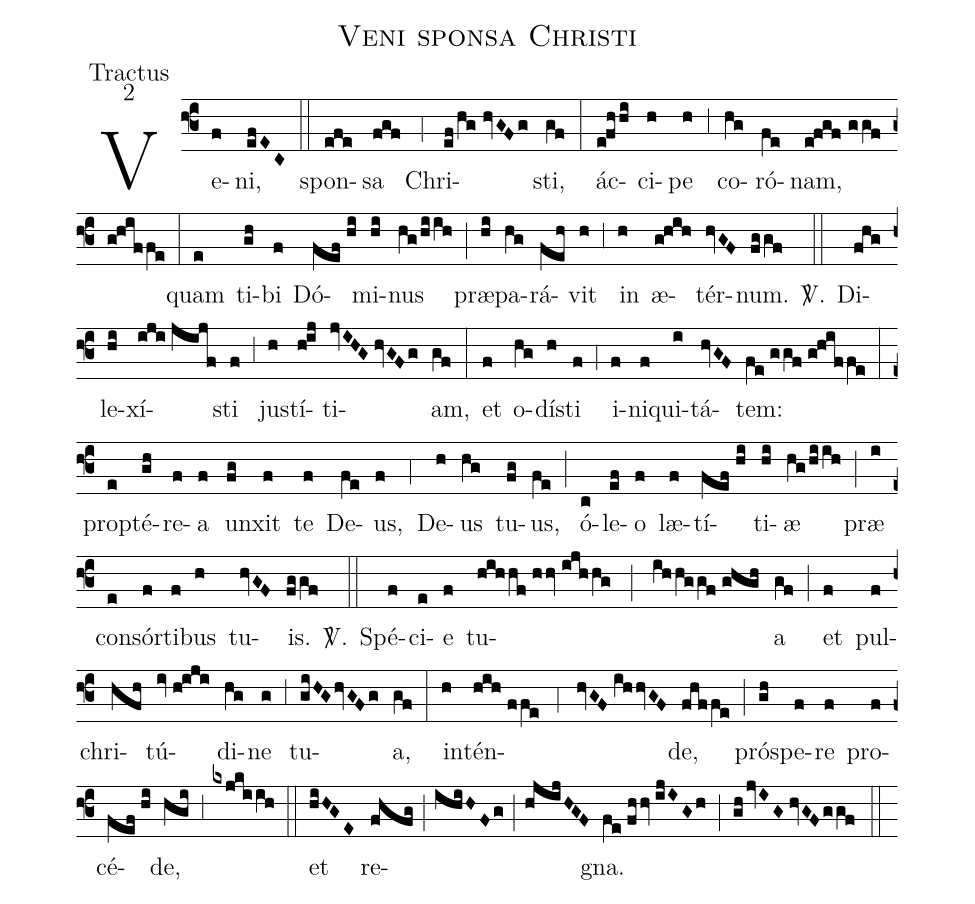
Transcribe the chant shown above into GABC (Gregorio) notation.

name:Veni sponsa Christi;
office-part:Tractus;
mode:2;
%%
(f3) Ve(f)ni,(efEC) (::) spon(efe)sa(fgf) (;4) Chri(ef/hg//hvGFg)sti,(gf) (:) ác(e!fhhi)ci(h)pe(h) (;3) co(hg)ró(fe)nam,(e!fgf//ggf//g!hiffe) (:) quam(e) ti(gh)bi(f) Dó(fef//hi)mi(hi)nus(hg/hiih) (;) præ(hi)pa(hg)rá(feh)vit(h) (;3) in(h) æ(g!hih)tér(hvGF)num.(fggf) <sp>V/</sp>.(::) Di(fhg)le(hi)xí(iji//jijf)sti(f) (;3) ju(h)stí(h!ij)ti(jvIHG//hvGFg)am,(gf) (:) et(f) o(hg)dí(h)sti(f) (;4) i(f)ni(f)qui(i)tá(hvGF)tem:(fe//ggf//g!hiffe) (:) prop(e)té(gh)re(f)a(f) un(fg)xit(f) te(f) De(fe)us,(f) (;4) De(h)us(hg) tu(fg)us,(fe) (;) ó(c)le(ef)o(f) læ(f)tí(fef//hi)ti(hi)æ(hg/hiih) (;) præ(i) con(e)sór(f)ti(f)bus(h) tu(hvGF)is.(fggf) <sp>V/</sp>.(::) Spé(f)ci(e)e(f) tu(hihhf//hhv//ijhhg;ihhggf//ghgh)a(gf) (;) et(f) pul(f)chri(hfh)tú(iv//h!iji)di(hg)ne(g) (;3) tu(giHG/hvGFg)a,(gf) (:) in(h)tén(hih//ffe;4hvGF//ihhvGF)de,(fhffe) (;) pró(gh)spe(f)re(f) pro(f)cé(fef//hi)de,(hgi) (;3) (kxjkiih) (::) et(hiHGE) re(fhfg;ihiHFg;hjijHGF)gna.(fe//fhhv//ijIGh) (;) (gh/jvIG//hvGF/ggf) (::)
